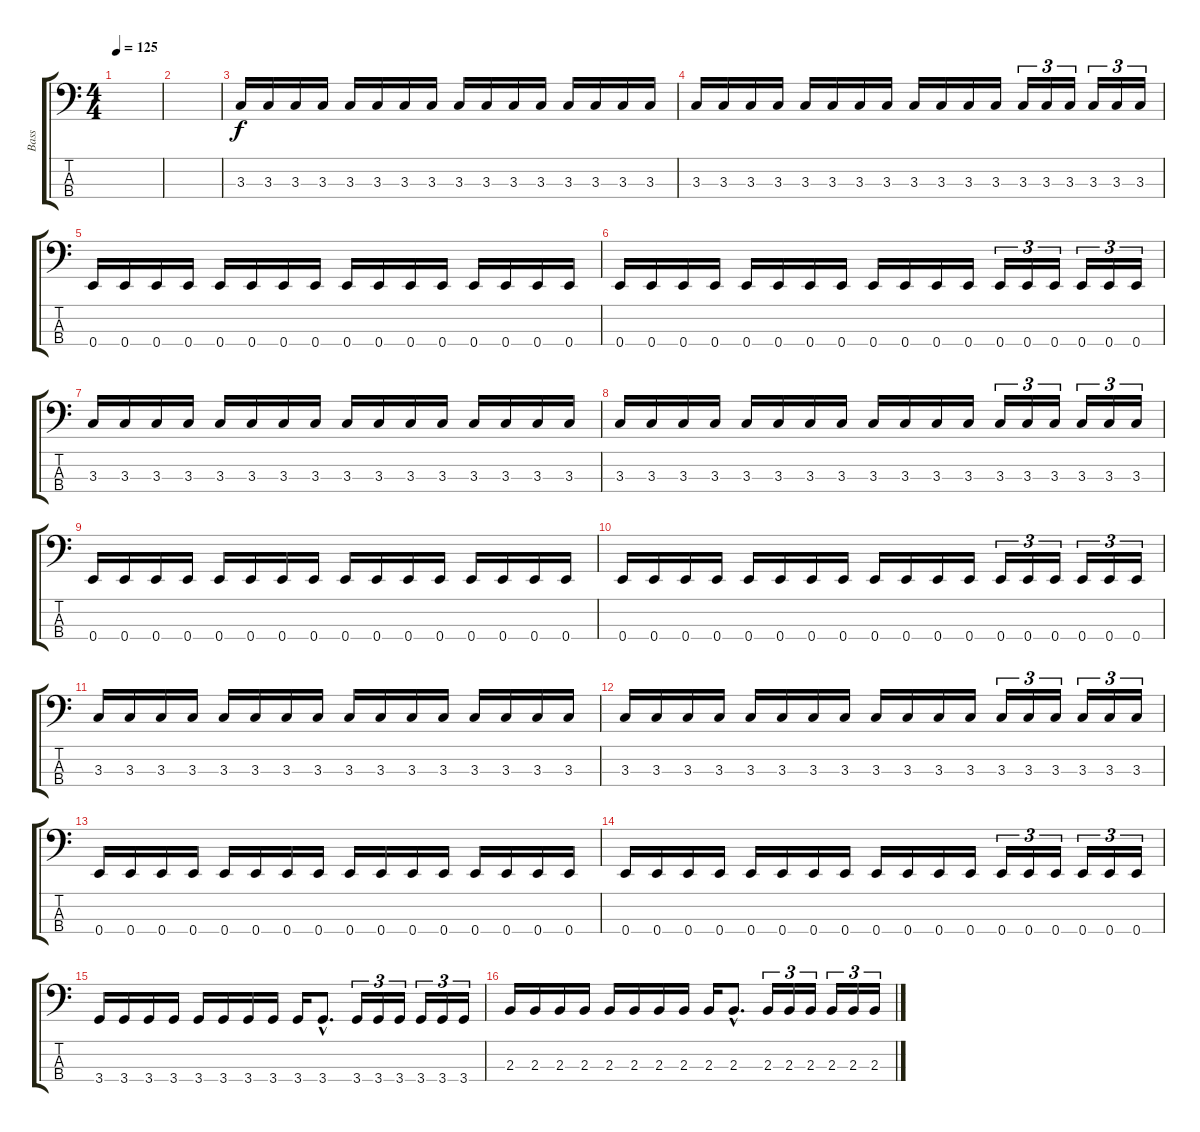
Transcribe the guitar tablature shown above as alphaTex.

\track ("Bass" "Bass") {instrument electricbasspick}
\staff {score tabs}
\tuning (G2 D2 A1 E1) {hide}
\ts (4 4)
\tempo 125
\clef f4
\ks c
|
|
3.3.16 3.3.16 3.3.16 3.3.16 3.3.16 3.3.16 3.3.16 3.3.16 3.3.16 3.3.16 3.3.16 3.3.16 3.3.16 3.3.16 3.3.16 3.3.16 |
3.3.16 3.3.16 3.3.16 3.3.16 3.3.16 3.3.16 3.3.16 3.3.16 3.3.16 3.3.16 3.3.16 3.3.16 3.3.16{tu (3 2)} 3.3.16{tu (3 2)} 3.3.16{tu (3 2)} 3.3.16{tu (3 2)} 3.3.16{tu (3 2)} 3.3.16{tu (3 2)} |
0.4.16 0.4.16 0.4.16 0.4.16 0.4.16 0.4.16 0.4.16 0.4.16 0.4.16 0.4.16 0.4.16 0.4.16 0.4.16 0.4.16 0.4.16 0.4.16 |
0.4.16 0.4.16 0.4.16 0.4.16 0.4.16 0.4.16 0.4.16 0.4.16 0.4.16 0.4.16 0.4.16 0.4.16 0.4.16{tu (3 2)} 0.4.16{tu (3 2)} 0.4.16{tu (3 2)} 0.4.16{tu (3 2)} 0.4.16{tu (3 2)} 0.4.16{tu (3 2)} |
3.3.16 3.3.16 3.3.16 3.3.16 3.3.16 3.3.16 3.3.16 3.3.16 3.3.16 3.3.16 3.3.16 3.3.16 3.3.16 3.3.16 3.3.16 3.3.16 |
3.3.16 3.3.16 3.3.16 3.3.16 3.3.16 3.3.16 3.3.16 3.3.16 3.3.16 3.3.16 3.3.16 3.3.16 3.3.16{tu (3 2)} 3.3.16{tu (3 2)} 3.3.16{tu (3 2)} 3.3.16{tu (3 2)} 3.3.16{tu (3 2)} 3.3.16{tu (3 2)} |
0.4.16 0.4.16 0.4.16 0.4.16 0.4.16 0.4.16 0.4.16 0.4.16 0.4.16 0.4.16 0.4.16 0.4.16 0.4.16 0.4.16 0.4.16 0.4.16 |
0.4.16 0.4.16 0.4.16 0.4.16 0.4.16 0.4.16 0.4.16 0.4.16 0.4.16 0.4.16 0.4.16 0.4.16 0.4.16{tu (3 2)} 0.4.16{tu (3 2)} 0.4.16{tu (3 2)} 0.4.16{tu (3 2)} 0.4.16{tu (3 2)} 0.4.16{tu (3 2)} |
3.3.16 3.3.16 3.3.16 3.3.16 3.3.16 3.3.16 3.3.16 3.3.16 3.3.16 3.3.16 3.3.16 3.3.16 3.3.16 3.3.16 3.3.16 3.3.16 |
3.3.16 3.3.16 3.3.16 3.3.16 3.3.16 3.3.16 3.3.16 3.3.16 3.3.16 3.3.16 3.3.16 3.3.16 3.3.16{tu (3 2)} 3.3.16{tu (3 2)} 3.3.16{tu (3 2)} 3.3.16{tu (3 2)} 3.3.16{tu (3 2)} 3.3.16{tu (3 2)} |
0.4.16 0.4.16 0.4.16 0.4.16 0.4.16 0.4.16 0.4.16 0.4.16 0.4.16 0.4.16 0.4.16 0.4.16 0.4.16 0.4.16 0.4.16 0.4.16 |
0.4.16 0.4.16 0.4.16 0.4.16 0.4.16 0.4.16 0.4.16 0.4.16 0.4.16 0.4.16 0.4.16 0.4.16 0.4.16{tu (3 2)} 0.4.16{tu (3 2)} 0.4.16{tu (3 2)} 0.4.16{tu (3 2)} 0.4.16{tu (3 2)} 0.4.16{tu (3 2)} |
3.4.16 3.4.16 3.4.16 3.4.16 3.4.16 3.4.16 3.4.16 3.4.16 3.4.16 3.4{hac}.8{d} 3.4.16{tu (3 2)} 3.4.16{tu (3 2)} 3.4.16{tu (3 2)} 3.4.16{tu (3 2)} 3.4.16{tu (3 2)} 3.4.16{tu (3 2)} |
2.3.16 2.3.16 2.3.16 2.3.16 2.3.16 2.3.16 2.3.16 2.3.16 2.3.16 2.3{hac}.8{d} 2.3.16{tu (3 2)} 2.3.16{tu (3 2)} 2.3.16{tu (3 2)} 2.3.16{tu (3 2)} 2.3.16{tu (3 2)} 2.3.16{tu (3 2)}
